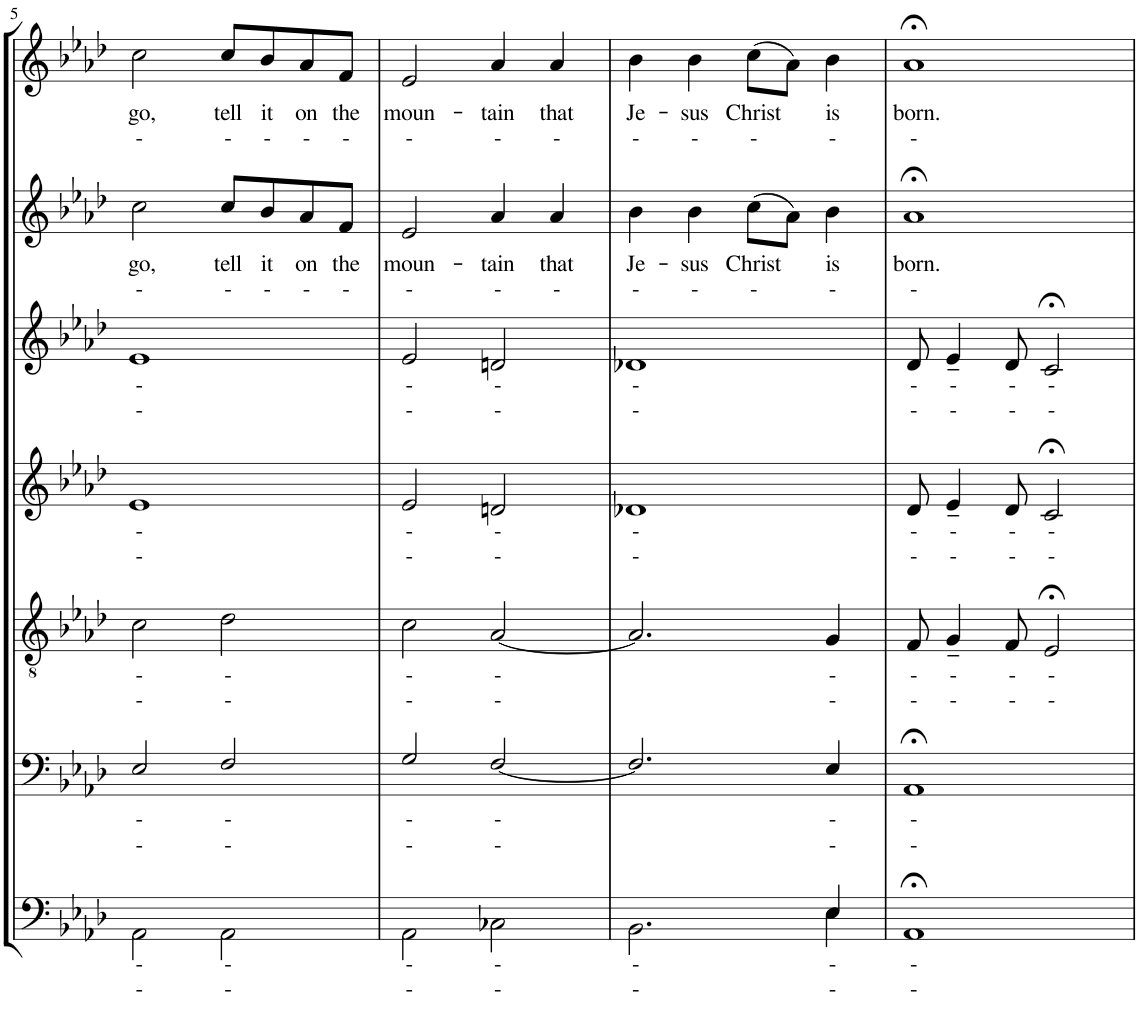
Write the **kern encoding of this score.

**kern	**text	**text	**kern	**text	**text	**kern	**text	**text	**kern	**text	**text	**kern	**text	**text	**kern	**text	**text	**kern	**text	**text
*part7	*part7	*part7	*part6	*part6	*part6	*part5	*part5	*part5	*part4	*part4	*part4	*part3	*part3	*part3	*part2	*part2	*part2	*part1	*part1	*part1
*staff7	*staff7	*staff7	*staff6	*staff6	*staff6	*staff5	*staff5	*staff5	*staff4	*staff4	*staff4	*staff3	*staff3	*staff3	*staff2	*staff2	*staff2	*staff1	*staff1	*staff1
*I"Bassi II	*	*	*I"Bassi I	*	*	*I"Tenori	*	*	*I"Contralti II	*	*	*I"Contralti I	*	*	*I"Soprani II	*	*	*I"Soprani I	*	*
!!LO:PB:g=z
*clefF4	*	*	*clefF4	*	*	*clefGv2	*	*	*clefG2	*	*	*clefG2	*	*	*clefG2	*	*	*clefG2	*	*
*	*	*	*	*	*	*	*	*	*	*	*	*	*	*	*Trd1c2	*	*	*Trd1c2	*	*
*k[b-e-a-d-]	*	*	*k[b-e-a-d-]	*	*	*k[b-e-a-d-]	*	*	*k[b-e-a-d-]	*	*	*k[b-e-a-d-]	*	*	*k[b-e-a-d-]	*	*	*k[b-e-a-d-]	*	*
*A-:	*	*	*A-:	*	*	*A-:	*	*	*A-:	*	*	*A-:	*	*	*A-:	*	*	*A-:	*	*
*M4/4	*	*	*M4/4	*	*	*M4/4	*	*	*M4/4	*	*	*M4/4	*	*	*M4/4	*	*	*M4/4	*	*
=5	=5	=5	=5	=5	=5	=5	=5	=5	=5	=5	=5	=5	=5	=5	=5	=5	=5	=5	=5	=5
!	!LO:LY:b	!LO:LY:b	!	!LO:LY:b	!LO:LY:b	!	!LO:LY:b	!LO:LY:b	!	!LO:LY:b	!LO:LY:b	!	!LO:LY:b	!LO:LY:b	!	!LO:LY:b	!LO:LY:b	!	!LO:LY:b	!LO:LY:b
2AA-\	-	-	2E-/	-	-	2c\	-	-	1e-	-	-	1e-	-	-	2cc\	go,	-	2cc\	go,	-
!	!LO:LY:b	!LO:LY:b	!	!LO:LY:b	!LO:LY:b	!	!LO:LY:b	!LO:LY:b	!	!	!	!	!	!	!	!LO:LY:b	!LO:LY:b	!	!LO:LY:b	!LO:LY:b
2AA-\	-	-	2F/	-	-	2d-\	-	-	.	.	.	.	.	.	8cc/L	tell	-	8cc/L	tell	-
!	!	!	!	!	!	!	!	!	!	!	!	!	!	!	!	!LO:LY:b	!LO:LY:b	!	!LO:LY:b	!LO:LY:b
.	.	.	.	.	.	.	.	.	.	.	.	.	.	.	8b-/	it	-	8b-/	it	-
!	!	!	!	!	!	!	!	!	!	!	!	!	!	!	!	!LO:LY:b	!LO:LY:b	!	!LO:LY:b	!LO:LY:b
.	.	.	.	.	.	.	.	.	.	.	.	.	.	.	8a-/	on	-	8a-/	on	-
!	!	!	!	!	!	!	!	!	!	!	!	!	!	!	!	!LO:LY:b	!LO:LY:b	!	!LO:LY:b	!LO:LY:b
.	.	.	.	.	.	.	.	.	.	.	.	.	.	.	8f/J	the	-	8f/J	the	-
=6	=6	=6	=6	=6	=6	=6	=6	=6	=6	=6	=6	=6	=6	=6	=6	=6	=6	=6	=6	=6
!	!LO:LY:b	!LO:LY:b	!	!LO:LY:b	!LO:LY:b	!	!LO:LY:b	!LO:LY:b	!	!LO:LY:b	!LO:LY:b	!	!LO:LY:b	!LO:LY:b	!	!LO:LY:b	!LO:LY:b	!	!LO:LY:b	!LO:LY:b
2AA-\	-	-	2G/	-	-	2c\	-	-	2e-/	-	-	2e-/	-	-	2e-/	moun-	-	2e-/	moun-	-
!	!LO:LY:b	!LO:LY:b	!	!LO:LY:b	!LO:LY:b	!	!LO:LY:b	!LO:LY:b	!	!LO:LY:b	!LO:LY:b	!	!LO:LY:b	!LO:LY:b	!	!LO:LY:b	!LO:LY:b	!	!LO:LY:b	!LO:LY:b
2C-X\	-	-	[2F/	-	-	[2A-/	-	-	2dn/	-	-	2dn/	-	-	4a-/	-tain	-	4a-/	-tain	-
!	!	!	!	!	!	!	!	!	!	!	!	!	!	!	!	!LO:LY:b	!LO:LY:b	!	!LO:LY:b	!LO:LY:b
.	.	.	.	.	.	.	.	.	.	.	.	.	.	.	4a-/	that	-	4a-/	that	-
=7	=7	=7	=7	=7	=7	=7	=7	=7	=7	=7	=7	=7	=7	=7	=7	=7	=7	=7	=7	=7
!	!LO:LY:b	!LO:LY:b	!	!	!	!	!	!	!	!LO:LY:b	!LO:LY:b	!	!LO:LY:b	!LO:LY:b	!	!LO:LY:b	!LO:LY:b	!	!LO:LY:b	!LO:LY:b
*^	*	*	*	*	*	*	*	*	*	*	*	*	*	*	*	*	*	*	*	*
2.BB-\	2.ryy	-	-	2.F/]	.	.	2.A-/]	.	.	1d-X	-	-	1d-X	-	-	4b-\	Je-	-	4b-\	Je-	-
!	!	!	!	!	!	!	!	!	!	!	!	!	!	!	!	!	!LO:LY:b	!LO:LY:b	!	!LO:LY:b	!LO:LY:b
.	.	.	.	.	.	.	.	.	.	.	.	.	.	.	.	4b-\	-sus	-	4b-\	-sus	-
!	!	!	!	!	!	!	!	!	!	!	!	!	!	!	!	!	!LO:LY:b	!LO:LY:b	!	!LO:LY:b	!LO:LY:b
.	.	.	.	.	.	.	.	.	.	.	.	.	.	.	.	(8cc\L	Christ	-	(8cc\L	Christ	-
.	.	.	.	.	.	.	.	.	.	.	.	.	.	.	.	8a-\J)	.	.	8a-\J)	.	.
!	!	!LO:LY:b	!LO:LY:b	!	!LO:LY:b	!LO:LY:b	!	!LO:LY:b	!LO:LY:b	!	!	!	!	!	!	!	!LO:LY:b	!LO:LY:b	!	!LO:LY:b	!LO:LY:b
4E-/	4E-\	-	-	4E-/	-	-	4G/	-	-	.	.	.	.	.	.	4b-\	is	-	4b-\	is	-
=8	=8	=8	=8	=8	=8	=8	=8	=8	=8	=8	=8	=8	=8	=8	=8	=8	=8	=8	=8	=8	=8
!	!	!LO:LY:b	!LO:LY:b	!	!LO:LY:b	!LO:LY:b	!	!LO:LY:b	!LO:LY:b	!	!LO:LY:b	!LO:LY:b	!	!LO:LY:b	!LO:LY:b	!	!LO:LY:b	!LO:LY:b	!	!LO:LY:b	!LO:LY:b
*v	*v	*	*	*	*	*	*	*	*	*	*	*	*	*	*	*	*	*	*	*	*
1AA-;<	-	-	1AA-;<	-	-	8F/	-	-	8d-/	-	-	8d-/	-	-	1a-;<	born.	-	1a-;<	born.	-
!	!	!	!	!	!	!	!LO:LY:b	!LO:LY:b	!	!LO:LY:b	!LO:LY:b	!	!LO:LY:b	!LO:LY:b	!	!	!	!	!	!
.	.	.	.	.	.	4G~/	-	-	4e-~/	-	-	4e-~/	-	-	.	.	.	.	.	.
!	!	!	!	!	!	!	!LO:LY:b	!LO:LY:b	!	!LO:LY:b	!LO:LY:b	!	!LO:LY:b	!LO:LY:b	!	!	!	!	!	!
.	.	.	.	.	.	8F/	-	-	8d-/	-	-	8d-/	-	-	.	.	.	.	.	.
!	!	!	!	!	!	!	!LO:LY:b	!LO:LY:b	!	!LO:LY:b	!LO:LY:b	!	!LO:LY:b	!LO:LY:b	!	!	!	!	!	!
.	.	.	.	.	.	2E-;</	-	-	2c;</	-	-	2c;</	-	-	.	.	.	.	.	.
=	=	=	=	=	=	=	=	=	=	=	=	=	=	=	=	=	=	=	=	=
*-	*-	*-	*-	*-	*-	*-	*-	*-	*-	*-	*-	*-	*-	*-	*-	*-	*-	*-	*-	*-
